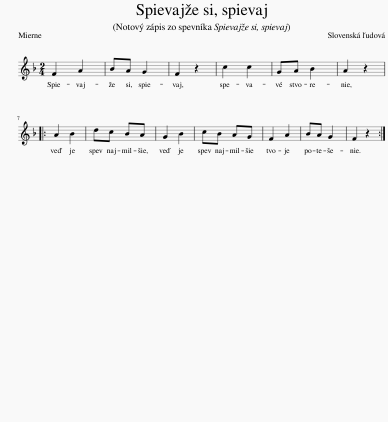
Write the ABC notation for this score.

X:1
L:1/8
M:2/4
I:linebreak $
K:F
V:1 treble
V:1
 F2 A2 | BA G2 | F2 z2 | c2 c2 | GA B2 | %5
 A2 z2 |:$ A2 B2 | dc BA | G2 B2 | cB AG | %10
 F2 A2 | BA G2 | F2 z2 :| %13
